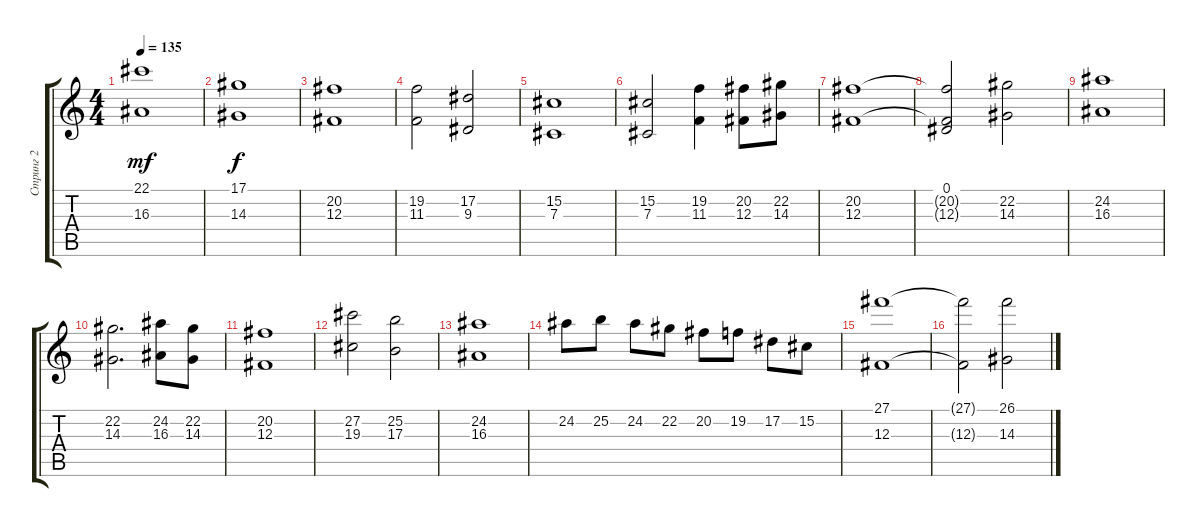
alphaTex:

\track ("Стринг 2" "Стринг 2") {instrument stringensemble2}
\staff {score tabs}
\tuning (Eb4 Bb3 Gb3 Db3 Ab2 Eb2) {hide}
\ts (4 4)
\tempo 135
\clef g2
\ks c
(22.1 16.3).1{dy mf} |
(17.1 14.3).1{dy f} |
(20.2 12.3).1 |
(19.2 11.3).2 (17.2 9.3).2 |
(15.2 7.3).1 |
(15.2 7.3).2 (19.2 11.3).4 (20.2 12.3).8 (22.2 14.3).8 |
(20.2 12.3).1 |
(0.1 20.2{t} 12.3{t}).2 (22.2 14.3).2 |
(24.2 16.3).1 |
(22.2 14.3).2{d} (24.2 16.3).8 (22.2 14.3).8 |
(20.2 12.3).1 |
(27.2 19.3).2 (25.2 17.3).2 |
(24.2 16.3).1 |
24.2.8 25.2.8 24.2.8 22.2.8 20.2.8 19.2.8 17.2.8 15.2.8 |
(27.1 12.3).1 |
(27.1{t} 12.3{t}).2 (26.1 14.3).2
